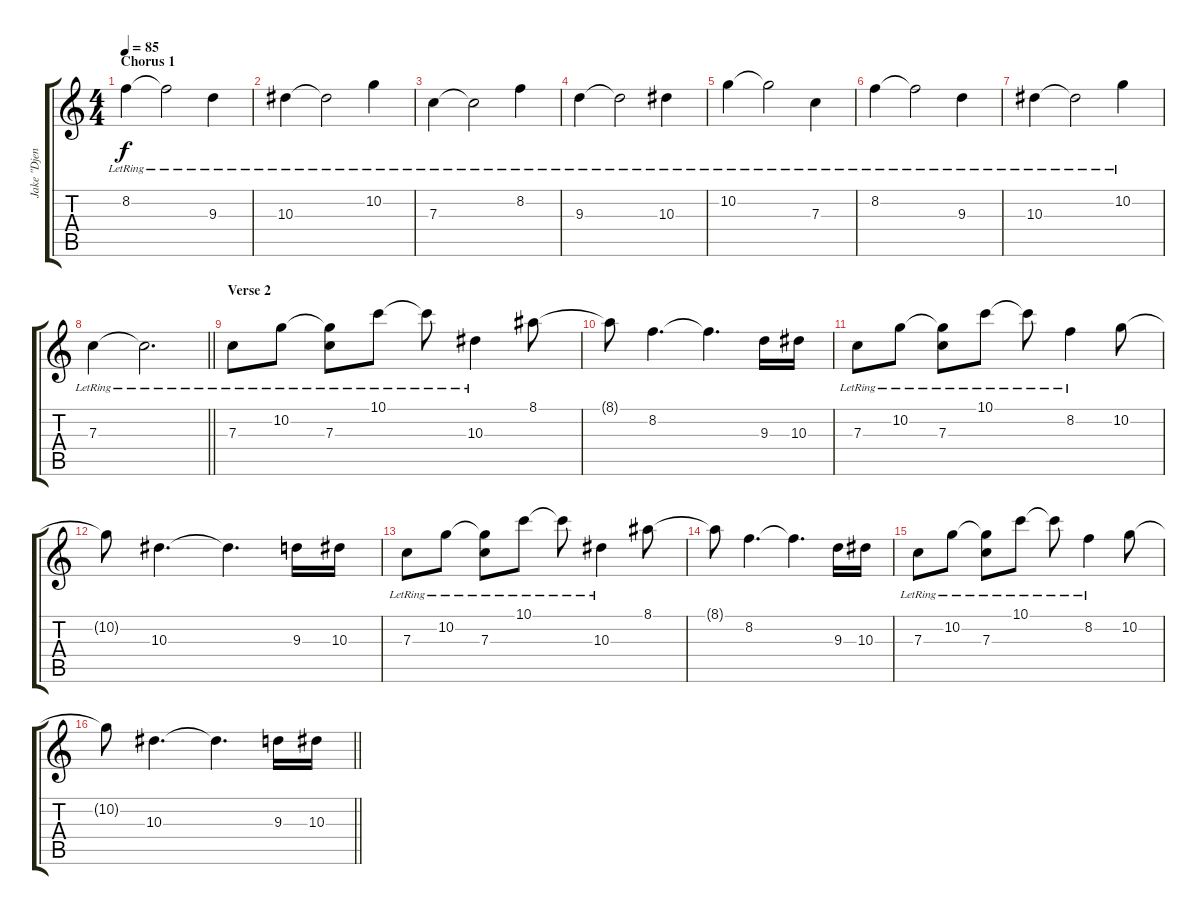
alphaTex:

\track ("Jake \"Djent Reznor\" Bowen" "Jake \"Djen") {instrument electricguitarjazz}
\staff {score tabs}
\tuning (D4 A3 F3 C3 G2 C2) {hide}
\ts (4 4)
\section ("" "Chorus 1")
\tempo 85
\clef g2
\ks c
8.2{lr}.4{dy f} 8.2{lr t}.2 9.3{lr}.4 |
10.3{lr}.4 10.3{lr t}.2 10.2{lr}.4 |
7.3{lr}.4 7.3{lr t}.2 8.2{lr}.4 |
9.3{lr}.4 9.3{lr t}.2 10.3{lr}.4 |
10.2{lr}.4 10.2{lr t}.2 7.3{lr}.4 |
8.2{lr}.4 8.2{lr t}.2 9.3{lr}.4 |
10.3{lr}.4 10.3{lr t}.2 10.2{lr}.4 |
\barLineRight lightlight
7.3{lr}.4 7.3{lr t}.2{d} |
\section ("" "Verse 2")
7.3{lr}.8 10.2{lr}.8 (10.2{lr t} 7.3).8 10.1{lr}.8 10.1{lr t}.8 10.3{lr}.4 8.1.8 |
8.1{t}.8 8.2.4{d} 8.2{t}.4{d} 9.3.16 10.3.16 |
7.3{lr}.8 10.2{lr}.8 (10.2{lr t} 7.3).8 10.1{lr}.8 10.1{lr t}.8 8.2{lr}.4 10.2.8 |
10.2{t}.8 10.3.4{d} 10.3{t}.4{d} 9.3.16 10.3.16 |
7.3{lr}.8 10.2{lr}.8 (10.2{lr t} 7.3).8 10.1{lr}.8 10.1{lr t}.8 10.3{lr}.4 8.1.8 |
8.1{t}.8 8.2.4{d} 8.2{t}.4{d} 9.3.16 10.3.16 |
7.3{lr}.8 10.2{lr}.8 (10.2{lr t} 7.3).8 10.1{lr}.8 10.1{lr t}.8 8.2{lr}.4 10.2.8 |
\barLineRight lightlight
10.2{t}.8 10.3.4{d} 10.3{t}.4{d} 9.3.16 10.3.16
